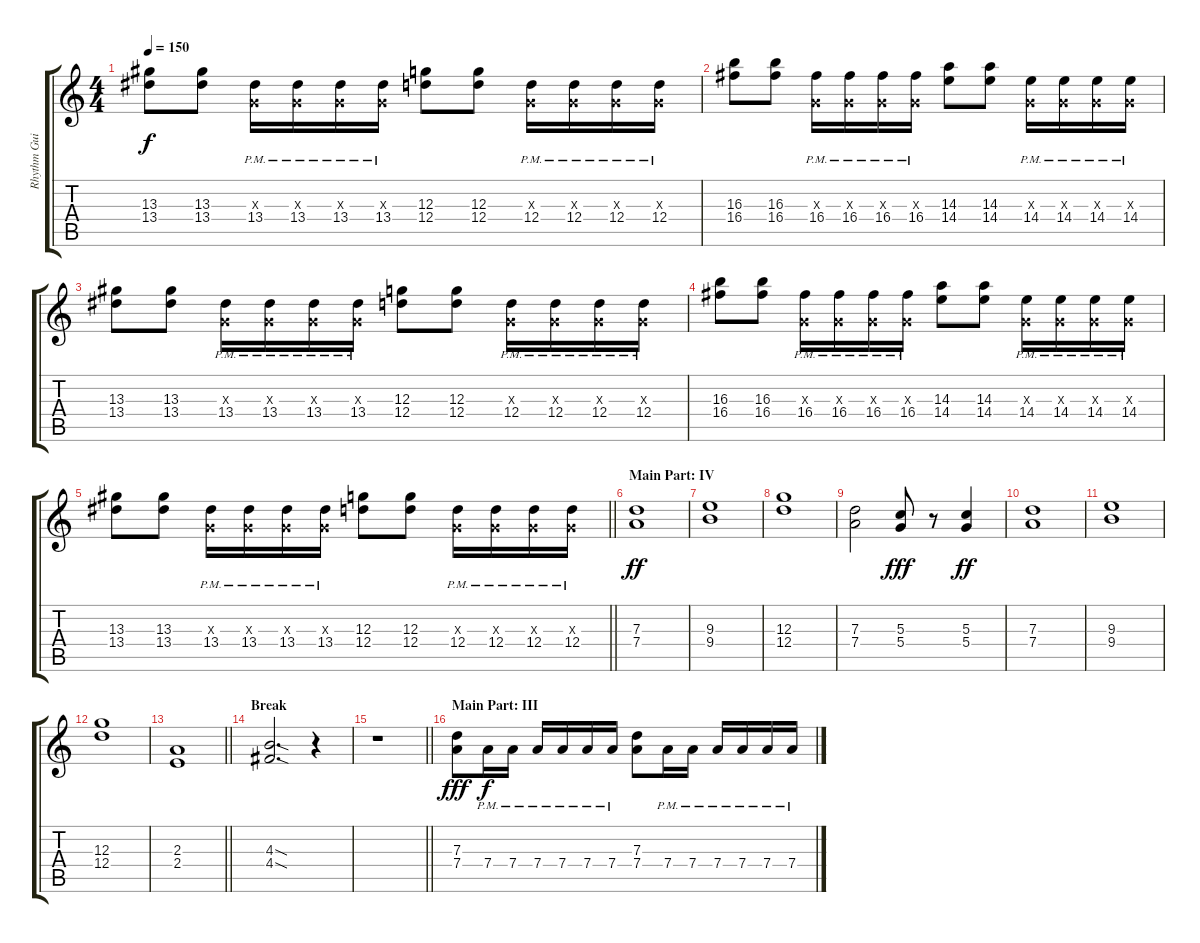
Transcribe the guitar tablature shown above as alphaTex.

\track ("Rhythm Guitar" "Rhythm Gui") {instrument overdrivenguitar}
\staff {score tabs}
\tuning (E4 B3 G3 D3 A2 E2) {hide}
\ts (4 4)
\tempo 150
\clef g2
\ks c
(13.3 13.4).8{dy f} (13.3 13.4).8 (0.3{x} 13.4{pm}).16 (0.3{x} 13.4{pm}).16 (0.3{x} 13.4{pm}).16 (0.3{x} 13.4{pm}).16 (12.3 12.4).8 (12.3 12.4).8 (0.3{x} 12.4{pm}).16 (0.3{x} 12.4{pm}).16 (0.3{x} 12.4{pm}).16 (0.3{x} 12.4{pm}).16 |
(16.3 16.4).8 (16.3 16.4).8 (0.3{x} 16.4{pm}).16 (0.3{x} 16.4{pm}).16 (0.3{x} 16.4{pm}).16 (0.3{x} 16.4{pm}).16 (14.3 14.4).8 (14.3 14.4).8 (0.3{x} 14.4{pm}).16 (0.3{x} 14.4{pm}).16 (0.3{x} 14.4{pm}).16 (0.3{x} 14.4{pm}).16 |
(13.3 13.4).8 (13.3 13.4).8 (0.3{x} 13.4{pm}).16 (0.3{x} 13.4{pm}).16 (0.3{x} 13.4{pm}).16 (0.3{x} 13.4{pm}).16 (12.3 12.4).8 (12.3 12.4).8 (0.3{x} 12.4{pm}).16 (0.3{x} 12.4{pm}).16 (0.3{x} 12.4{pm}).16 (0.3{x} 12.4{pm}).16 |
(16.3 16.4).8 (16.3 16.4).8 (0.3{x} 16.4{pm}).16 (0.3{x} 16.4{pm}).16 (0.3{x} 16.4{pm}).16 (0.3{x} 16.4{pm}).16 (14.3 14.4).8 (14.3 14.4).8 (0.3{x} 14.4{pm}).16 (0.3{x} 14.4{pm}).16 (0.3{x} 14.4{pm}).16 (0.3{x} 14.4{pm}).16 |
\barLineRight lightlight
(13.3 13.4).8 (13.3 13.4).8 (0.3{x} 13.4{pm}).16 (0.3{x} 13.4{pm}).16 (0.3{x} 13.4{pm}).16 (0.3{x} 13.4{pm}).16 (12.3 12.4).8 (12.3 12.4).8 (0.3{x} 12.4{pm}).16 (0.3{x} 12.4{pm}).16 (0.3{x} 12.4{pm}).16 (0.3{x} 12.4{pm}).16 |
\section ("" "Main Part: IV")
(7.3 7.4).1{dy ff} |
(9.3 9.4).1 |
(12.3 12.4).1 |
(7.3 7.4).2 (5.3 5.4).8{dy fff} r.8 (5.3 5.4).4{dy ff} |
(7.3 7.4).1 |
(9.3 9.4).1 |
(12.3 12.4).1 |
\barLineRight lightlight
(2.3 2.4).1 |
\section ("" "Break")
(4.3{sod} 4.4{sod}).2{d} r.4 |
\barLineRight lightlight
r.1 |
\section ("" "Main Part: III")
(7.3 7.4).8{dy fff volume 16} 7.4{pm}.16{dy f} 7.4{pm}.16 7.4{pm}.16 7.4{pm}.16 7.4{pm}.16 7.4{pm}.16 (7.3 7.4).8 7.4{pm}.16 7.4{pm}.16 7.4{pm}.16 7.4{pm}.16 7.4{pm}.16 7.4{pm}.16
